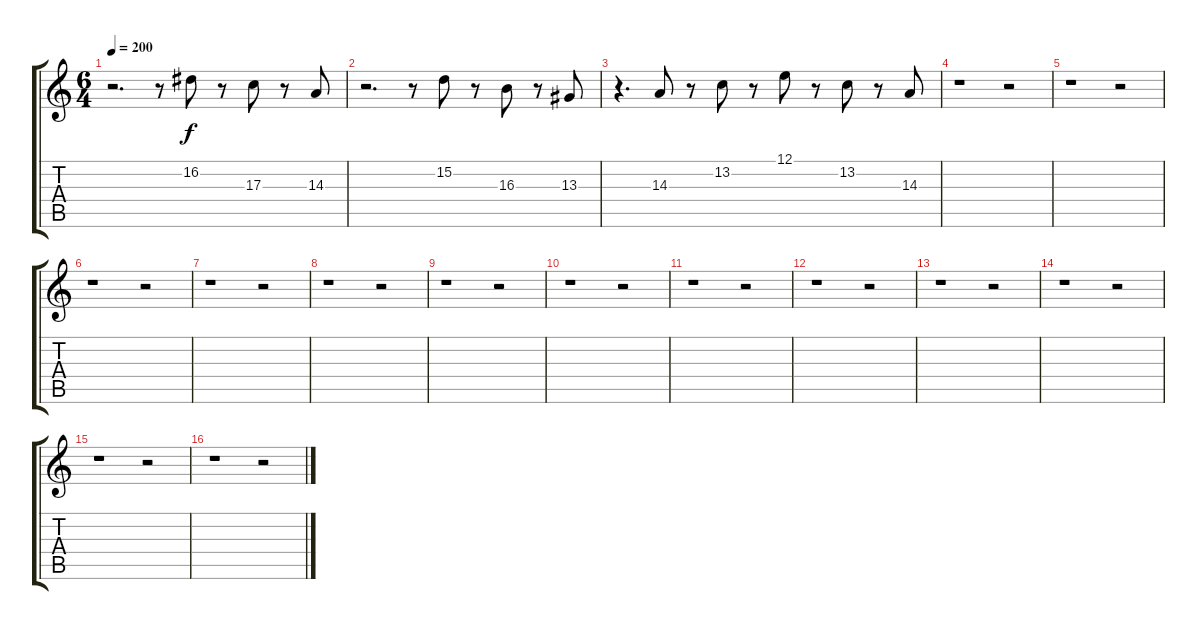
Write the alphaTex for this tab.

\track "" {instrument acousticgrandpiano}
\staff {score tabs}
\tuning (E4 B3 G3 D3 A2 E2) {hide}
\ts (6 4)
\tempo 200
\clef g2
\ks c
r.2{d dy f} r.8 16.2.8 r.8 17.3.8 r.8 14.3.8 |
r.2{d} r.8 15.2.8 r.8 16.3.8 r.8 13.3.8 |
r.4{d} 14.3.8 r.8 13.2.8 r.8 12.1.8 r.8 13.2.8 r.8 14.3.8 |
r.1 r.2 |
r.1 r.2 |
r.1 r.2 |
r.1 r.2 |
r.1 r.2 |
r.1 r.2 |
r.1 r.2 |
r.1 r.2 |
r.1 r.2 |
r.1 r.2 |
r.1 r.2 |
r.1 r.2 |
r.1 r.2
